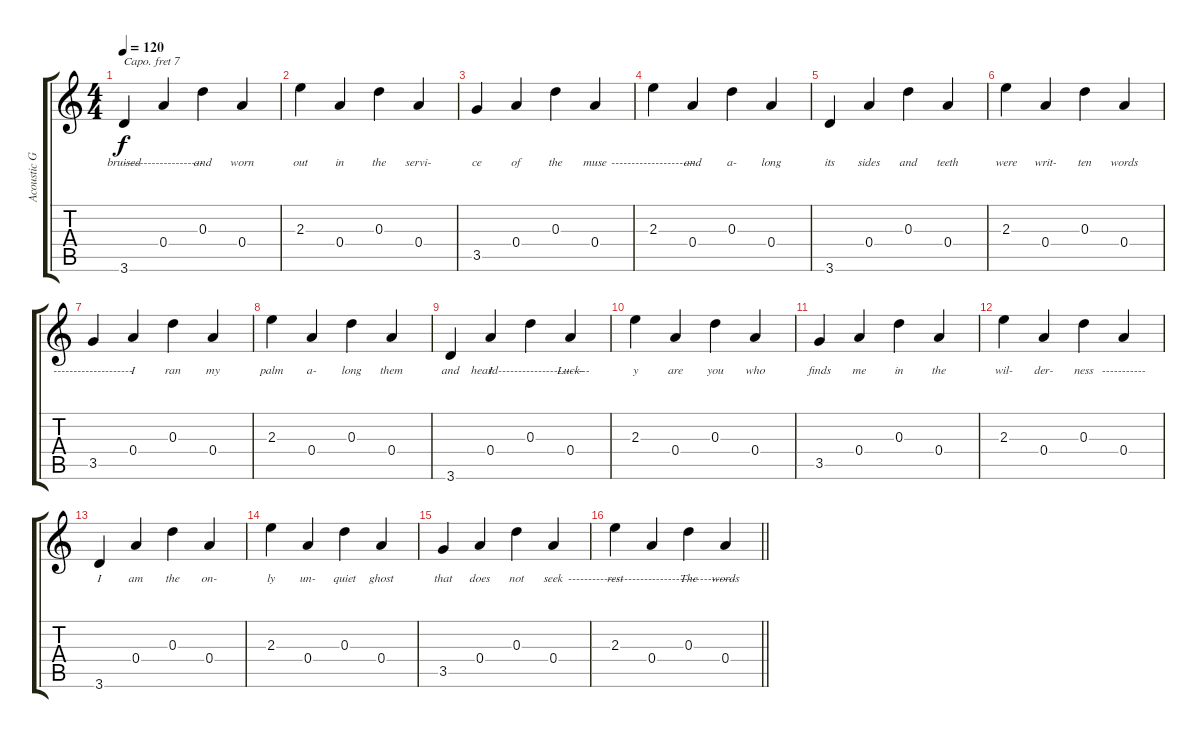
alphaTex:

\track ("Acoustic Guitar" "Acoustic G") {instrument acousticguitarsteel}
\staff {score tabs}
\capo 7
\tuning (E4 B3 G3 D3 A2 E2) {hide}
\ts (4 4)
\tempo 120
\clef g2
\ks c
3.6.4{lyrics (0 "bruised") lyrics (1 "") lyrics (2 "") lyrics (3 "") lyrics (4 "") dy f} 0.4.4{lyrics (0 "--------------------") lyrics (1 "") lyrics (2 "") lyrics (3 "") lyrics (4 "")} 0.3.4{lyrics (0 "and") lyrics (1 "") lyrics (2 "") lyrics (3 "") lyrics (4 "")} 0.4.4{lyrics (0 "worn") lyrics (1 "") lyrics (2 "") lyrics (3 "") lyrics (4 "")} |
2.3.4{lyrics (0 "out") lyrics (1 "") lyrics (2 "") lyrics (3 "") lyrics (4 "")} 0.4.4{lyrics (0 "in") lyrics (1 "") lyrics (2 "") lyrics (3 "") lyrics (4 "")} 0.3.4{lyrics (0 "the") lyrics (1 "") lyrics (2 "") lyrics (3 "") lyrics (4 "")} 0.4.4{lyrics (0 "servi-") lyrics (1 "") lyrics (2 "") lyrics (3 "") lyrics (4 "")} |
3.5.4{lyrics (0 "ce") lyrics (1 "") lyrics (2 "") lyrics (3 "") lyrics (4 "")} 0.4.4{lyrics (0 "of") lyrics (1 "") lyrics (2 "") lyrics (3 "") lyrics (4 "")} 0.3.4{lyrics (0 "the") lyrics (1 "") lyrics (2 "") lyrics (3 "") lyrics (4 "")} 0.4.4{lyrics (0 "muse") lyrics (1 "") lyrics (2 "") lyrics (3 "") lyrics (4 "")} |
2.3.4{lyrics (0 "---------------------") lyrics (1 "") lyrics (2 "") lyrics (3 "") lyrics (4 "")} 0.4.4{lyrics (0 "and") lyrics (1 "") lyrics (2 "") lyrics (3 "") lyrics (4 "")} 0.3.4{lyrics (0 "a-") lyrics (1 "") lyrics (2 "") lyrics (3 "") lyrics (4 "")} 0.4.4{lyrics (0 "long") lyrics (1 "") lyrics (2 "") lyrics (3 "") lyrics (4 "")} |
3.6.4{lyrics (0 "its") lyrics (1 "") lyrics (2 "") lyrics (3 "") lyrics (4 "")} 0.4.4{lyrics (0 "sides") lyrics (1 "") lyrics (2 "") lyrics (3 "") lyrics (4 "")} 0.3.4{lyrics (0 "and") lyrics (1 "") lyrics (2 "") lyrics (3 "") lyrics (4 "")} 0.4.4{lyrics (0 "teeth") lyrics (1 "") lyrics (2 "") lyrics (3 "") lyrics (4 "")} |
2.3.4{lyrics (0 "were") lyrics (1 "") lyrics (2 "") lyrics (3 "") lyrics (4 "")} 0.4.4{lyrics (0 "writ-") lyrics (1 "") lyrics (2 "") lyrics (3 "") lyrics (4 "")} 0.3.4{lyrics (0 "ten") lyrics (1 "") lyrics (2 "") lyrics (3 "") lyrics (4 "")} 0.4.4{lyrics (0 "words") lyrics (1 "") lyrics (2 "") lyrics (3 "") lyrics (4 "")} |
3.5.4{lyrics (0 "--------------------") lyrics (1 "") lyrics (2 "") lyrics (3 "") lyrics (4 "")} 0.4.4{lyrics (0 "I") lyrics (1 "") lyrics (2 "") lyrics (3 "") lyrics (4 "")} 0.3.4{lyrics (0 "ran") lyrics (1 "") lyrics (2 "") lyrics (3 "") lyrics (4 "")} 0.4.4{lyrics (0 "my") lyrics (1 "") lyrics (2 "") lyrics (3 "") lyrics (4 "")} |
2.3.4{lyrics (0 "palm") lyrics (1 "") lyrics (2 "") lyrics (3 "") lyrics (4 "")} 0.4.4{lyrics (0 "a-") lyrics (1 "") lyrics (2 "") lyrics (3 "") lyrics (4 "")} 0.3.4{lyrics (0 "long") lyrics (1 "") lyrics (2 "") lyrics (3 "") lyrics (4 "")} 0.4.4{lyrics (0 "them") lyrics (1 "") lyrics (2 "") lyrics (3 "") lyrics (4 "")} |
3.6.4{lyrics (0 "and") lyrics (1 "") lyrics (2 "") lyrics (3 "") lyrics (4 "")} 0.4.4{lyrics (0 "I") lyrics (1 "") lyrics (2 "") lyrics (3 "") lyrics (4 "")} 0.3.4{lyrics (0 "heard-----------------------") lyrics (1 "") lyrics (2 "") lyrics (3 "") lyrics (4 "")} 0.4.4{lyrics (0 "Luck-") lyrics (1 "") lyrics (2 "") lyrics (3 "") lyrics (4 "")} |
2.3.4{lyrics (0 "y") lyrics (1 "") lyrics (2 "") lyrics (3 "") lyrics (4 "")} 0.4.4{lyrics (0 "are") lyrics (1 "") lyrics (2 "") lyrics (3 "") lyrics (4 "")} 0.3.4{lyrics (0 "you") lyrics (1 "") lyrics (2 "") lyrics (3 "") lyrics (4 "")} 0.4.4{lyrics (0 "who") lyrics (1 "") lyrics (2 "") lyrics (3 "") lyrics (4 "")} |
3.5.4{lyrics (0 "finds") lyrics (1 "") lyrics (2 "") lyrics (3 "") lyrics (4 "")} 0.4.4{lyrics (0 "me") lyrics (1 "") lyrics (2 "") lyrics (3 "") lyrics (4 "")} 0.3.4{lyrics (0 "in") lyrics (1 "") lyrics (2 "") lyrics (3 "") lyrics (4 "")} 0.4.4{lyrics (0 "the") lyrics (1 "") lyrics (2 "") lyrics (3 "") lyrics (4 "")} |
2.3.4{lyrics (0 "wil-") lyrics (1 "") lyrics (2 "") lyrics (3 "") lyrics (4 "")} 0.4.4{lyrics (0 "der-") lyrics (1 "") lyrics (2 "") lyrics (3 "") lyrics (4 "")} 0.3.4{lyrics (0 "ness") lyrics (1 "") lyrics (2 "") lyrics (3 "") lyrics (4 "")} 0.4.4{lyrics (0 "-----------") lyrics (1 "") lyrics (2 "") lyrics (3 "") lyrics (4 "")} |
3.6.4{lyrics (0 "I") lyrics (1 "") lyrics (2 "") lyrics (3 "") lyrics (4 "")} 0.4.4{lyrics (0 "am") lyrics (1 "") lyrics (2 "") lyrics (3 "") lyrics (4 "")} 0.3.4{lyrics (0 "the") lyrics (1 "") lyrics (2 "") lyrics (3 "") lyrics (4 "")} 0.4.4{lyrics (0 "on-") lyrics (1 "") lyrics (2 "") lyrics (3 "") lyrics (4 "")} |
2.3.4{lyrics (0 "ly") lyrics (1 "") lyrics (2 "") lyrics (3 "") lyrics (4 "")} 0.4.4{lyrics (0 "un-") lyrics (1 "") lyrics (2 "") lyrics (3 "") lyrics (4 "")} 0.3.4{lyrics (0 "quiet") lyrics (1 "") lyrics (2 "") lyrics (3 "") lyrics (4 "")} 0.4.4{lyrics (0 "ghost") lyrics (1 "") lyrics (2 "") lyrics (3 "") lyrics (4 "")} |
3.5.4{lyrics (0 "that") lyrics (1 "") lyrics (2 "") lyrics (3 "") lyrics (4 "")} 0.4.4{lyrics (0 "does") lyrics (1 "") lyrics (2 "") lyrics (3 "") lyrics (4 "")} 0.3.4{lyrics (0 "not") lyrics (1 "") lyrics (2 "") lyrics (3 "") lyrics (4 "")} 0.4.4{lyrics (0 "seek") lyrics (1 "") lyrics (2 "") lyrics (3 "") lyrics (4 "")} |
\barLineRight lightlight
2.3.4{lyrics (0 "rest") lyrics (1 "") lyrics (2 "") lyrics (3 "") lyrics (4 "")} 0.4.4{lyrics (0 "------------------------------------------") lyrics (1 "") lyrics (2 "") lyrics (3 "") lyrics (4 "")} 0.3.4{lyrics (0 "The") lyrics (1 "") lyrics (2 "") lyrics (3 "") lyrics (4 "")} 0.4.4{lyrics (0 "words") lyrics (1 "") lyrics (2 "") lyrics (3 "") lyrics (4 "")}
